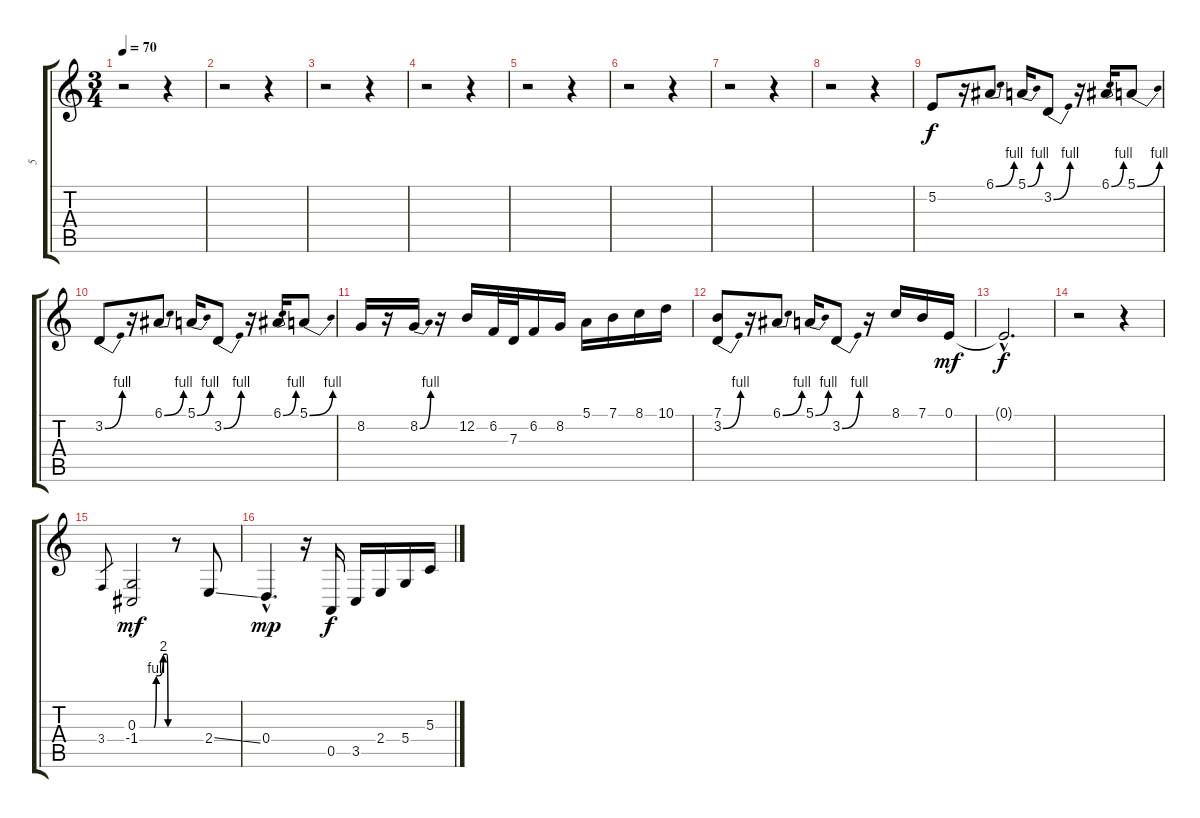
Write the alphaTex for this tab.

\track ("5" "5") {instrument tenorsax}
\staff {score tabs}
\tuning (E4 B3 G3 D3 A2 E2) {hide}
\ts (3 4)
\tempo 70
\clef g2
\ks c
r.2{dy f} r.4 |
r.2 r.4 |
r.2 r.4 |
r.2 r.4 |
r.2 r.4 |
r.2 r.4 |
r.2 r.4 |
r.2 r.4 |
5.2.8 r.16 6.1{be (bend 0 0 60 4)}.8 5.1{be (bend 0 0 60 4)}.16 3.2{be (bend 0 0 60 4)}.8 r.16 6.1{be (bend 0 0 60 4)}.16 5.1{be (bend 0 0 60 4)}.8 |
3.2{be (bend 0 0 60 4)}.8 r.16 6.1{be (bend 0 0 60 4)}.8 5.1{be (bend 0 0 60 4)}.16 3.2{be (bend 0 0 60 4)}.8 r.16 6.1{be (bend 0 0 60 4)}.16 5.1{be (bend 0 0 60 4)}.8 |
8.2.16 r.16 8.2{be (bend 0 0 60 4)}.16 r.16 12.2.16 6.2.32 7.3.32 6.2.16 8.2.16 5.1.16 7.1.16 8.1.16 10.1.16 |
(7.1 3.2{be (bend 0 0 60 4)}).8 r.16 6.1{be (bend 0 0 60 4)}.8 5.1{be (bend 0 0 60 4)}.16 3.2{be (bend 0 0 60 4)}.8 r.16 8.1.16 7.1.16 0.1.16{dy mf} |
0.1{hac t}.2{d dy f} |
r.2 r.4 |
3.4.8{gr} (0.3{be (custom 0 0 30 0 35 4 40 4 50 8 57 8 60 0)} -1.4).2{dy mf} r.8 2.4{ss}.8 |
0.4{hac}.4{d dy mp} r.16 0.5.16{dy f} 3.5.16 2.4.16 5.4.16 5.3.16
